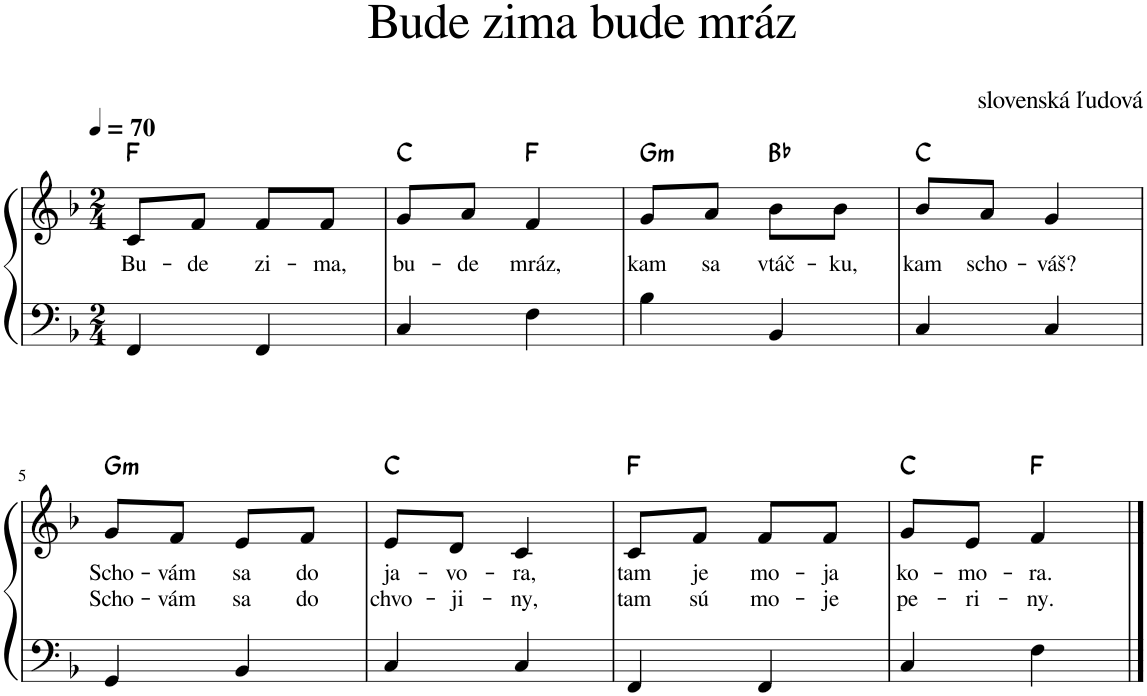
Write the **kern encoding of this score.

**kern	**kern	**text	**text	**harte
*part1	*part1	*part1	*part1	*part1
*staff2	*staff1	*staff1	*staff1	*
*I"Piano	*	*	*	*
*I'Pno.	*	*	*	*
*clefF4	*clefG2	*	*	*
*k[b-]	*k[b-]	*	*	*
*M2/4	*M2/4	*	*	*
*MM70	*MM70	*	*	*
=1	=1	=1	=1	=1
!	!	!LO:LY:b	!	!
4FF/	8c/L	Bu-	.	F:maj
!	!	!LO:LY:b	!	!
.	8f/J	-de	.	.
!	!	!LO:LY:b	!	!
4FF/	8f/L	zi-	.	.
!	!	!LO:LY:b	!	!
.	8f/J	-ma,	.	.
=2	=2	=2	=2	=2
!	!	!LO:LY:b	!	!
4C/	8g/L	bu-	.	C:maj
!	!	!LO:LY:b	!	!
.	8a/J	-de	.	.
!	!	!LO:LY:b	!	!
4F\	4f/	mráz,	.	F:maj
=3	=3	=3	=3	=3
!	!	!LO:LY:b	!	!LO:H:kt=m
4B-\	8g/L	kam	.	G:min
!	!	!LO:LY:b	!	!
.	8a/J	sa	.	.
!	!	!LO:LY:b	!	!
4BB-/	8b-\L	vtáč-	.	Bb:maj
!	!	!LO:LY:b	!	!
.	8b-\J	-ku,	.	.
=4	=4	=4	=4	=4
!	!	!LO:LY:b	!	!
4C/	8b-/L	kam	.	C:maj
!	!	!LO:LY:b	!	!
.	8a/J	scho-	.	.
!	!	!LO:LY:b	!	!
4C/	4g/	-váš?	.	.
!!LO:LB:g=z
=5	=5	=5	=5	=5
!	!	!LO:LY:b	!LO:LY:b	!LO:H:kt=m
4GG/	8g/L	Scho-	Scho-	G:min
!	!	!LO:LY:b	!LO:LY:b	!
.	8f/J	-vám	-vám	.
!	!	!LO:LY:b	!LO:LY:b	!
4BB-/	8e/L	sa	sa	.
!	!	!LO:LY:b	!LO:LY:b	!
.	8f/J	do	do	.
=6	=6	=6	=6	=6
!	!	!LO:LY:b	!LO:LY:b	!
4C/	8e/L	ja-	chvo-	C:maj
!	!	!LO:LY:b	!LO:LY:b	!
.	8d/J	-vo-	-ji-	.
!	!	!LO:LY:b	!LO:LY:b	!
4C/	4c/	-ra,	-ny,	.
=7	=7	=7	=7	=7
!	!	!LO:LY:b	!LO:LY:b	!
4FF/	8c/L	tam	tam	F:maj
!	!	!LO:LY:b	!LO:LY:b	!
.	8f/J	je	sú	.
!	!	!LO:LY:b	!LO:LY:b	!
4FF/	8f/L	mo-	mo-	.
!	!	!LO:LY:b	!LO:LY:b	!
.	8f/J	-ja	-je	.
=8	=8	=8	=8	=8
!	!	!LO:LY:b	!LO:LY:b	!
4C/	8g/L	ko-	pe-	C:maj
!	!	!LO:LY:b	!LO:LY:b	!
.	8e/J	-mo-	-ri-	.
!	!	!LO:LY:b	!LO:LY:b	!
4F\	4f/	-ra.	-ny.	F:maj
==	==	==	==	==
*-	*-	*-	*-	*-
